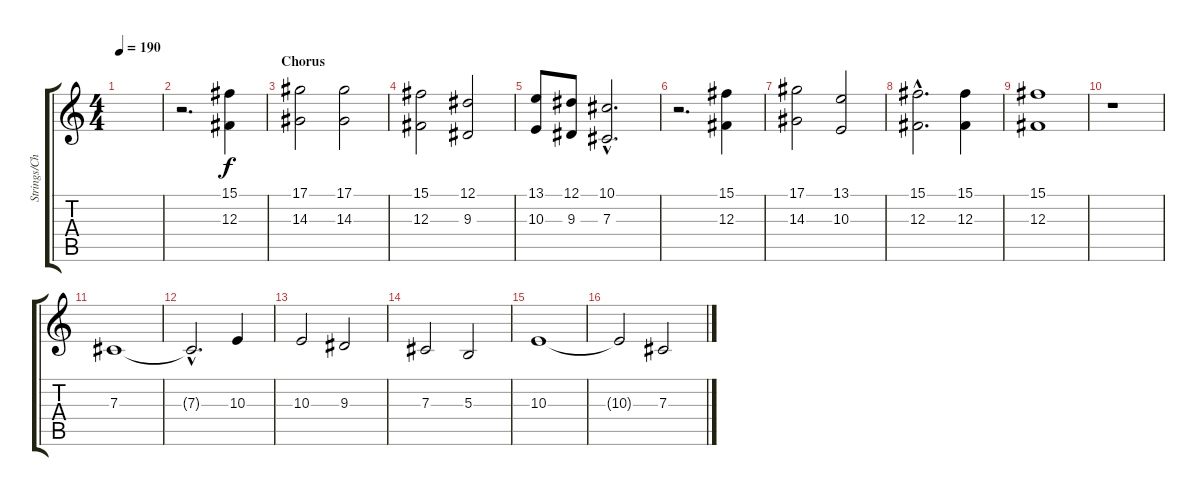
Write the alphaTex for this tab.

\track ("Strings/Choir" "Strings/Ch") {instrument stringensemble1}
\staff {score tabs}
\tuning (Eb4 Bb3 Gb3 Db3 Ab2 Eb2) {hide}
\ts (4 4)
\tempo 190
\clef g2
\ks c
|
r.2{d} (15.1 12.3).4{volume 13 balance 8 instrument choiraahs} |
\section ("" "Chorus")
(17.1 14.3).2 (17.1 14.3).2 |
(15.1 12.3).2 (12.1 9.3).2 |
(13.1 10.3).8 (12.1 9.3).8 (10.1{hac} 7.3{hac}).2{d} |
r.2{d} (15.1 12.3).4 |
(17.1 14.3).2 (13.1 10.3).2 |
(15.1{hac} 12.3{hac}).2{d} (15.1 12.3).4 |
(15.1 12.3).1 |
r.1 |
7.3.1{volume 13 instrument choiraahs} |
7.3{hac t}.2{d} 10.3.4 |
10.3.2 9.3.2 |
7.3.2 5.3.2 |
10.3.1 |
10.3{t}.2 7.3.2
